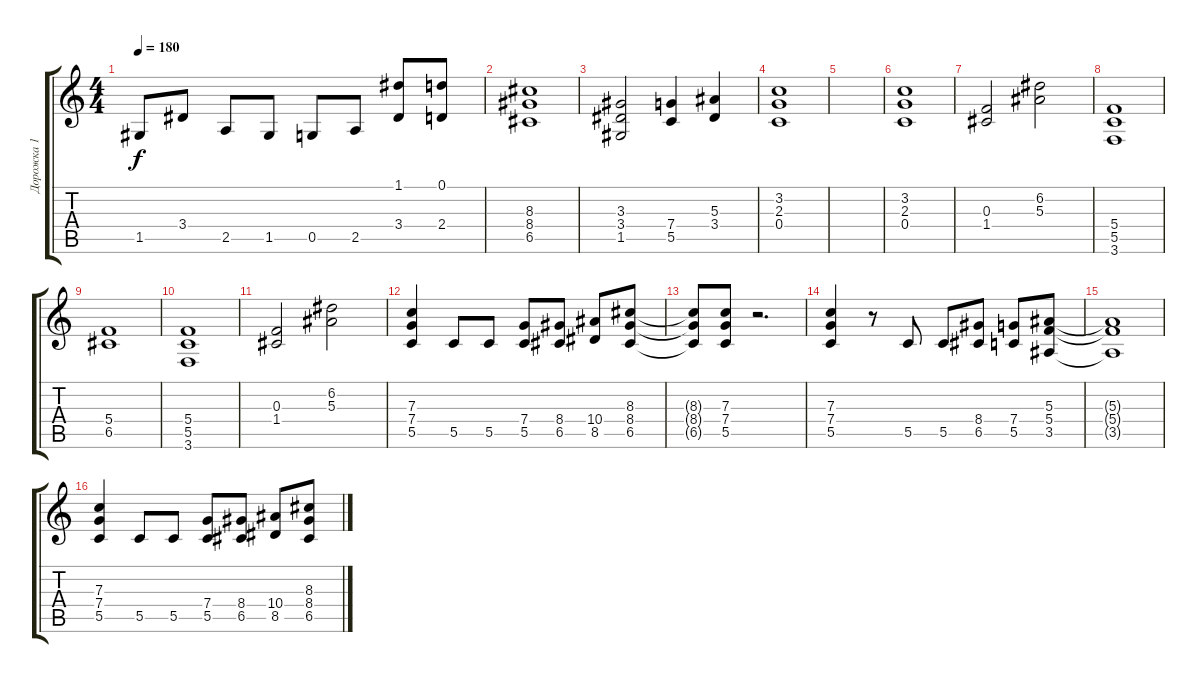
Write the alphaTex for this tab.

\track ("Дорожка 1" "Дорожка 1") {instrument distortionguitar}
\staff {score tabs}
\tuning (D4 A3 F3 C3 G2 D2) {hide}
\ts (4 4)
\tempo 180
\clef g2
\ks c
1.5.8{dy f} 3.4.8 2.5.8 1.5.8 0.5.8 2.5.8 (1.1 3.4).8 (0.1 2.4).8 |
(8.3 8.4 6.5).1 |
(3.3 3.4 1.5).2 (7.4 5.5).4 (5.3 3.4).4 |
(3.2 2.3 0.4).1 |
|
(3.2 2.3 0.4).1 |
(0.3 1.4).2 (6.2 5.3).2 |
(5.4 5.5 3.6).1 |
(5.4 6.5).1 |
(5.4 5.5 3.6).1 |
(0.3 1.4).2 (6.2 5.3).2 |
(7.3 7.4 5.5).4 5.5.8 5.5.8 (7.4 5.5).8 (8.4 6.5).8 (10.4 8.5).8 (8.3 8.4 6.5).8 |
(8.3{t} 8.4{t} 6.5{t}).8 (7.3 7.4 5.5).8 r.2{d} |
(7.3 7.4 5.5).4 r.8 5.5.8 5.5.8 (8.4 6.5).8 (7.4 5.5).8 (5.3 5.4 3.5).8 |
(5.3{t} 5.4{t} 3.5{t}).1 |
(7.3 7.4 5.5).4 5.5.8 5.5.8 (7.4 5.5).8 (8.4 6.5).8 (10.4 8.5).8 (8.3 8.4 6.5).8
